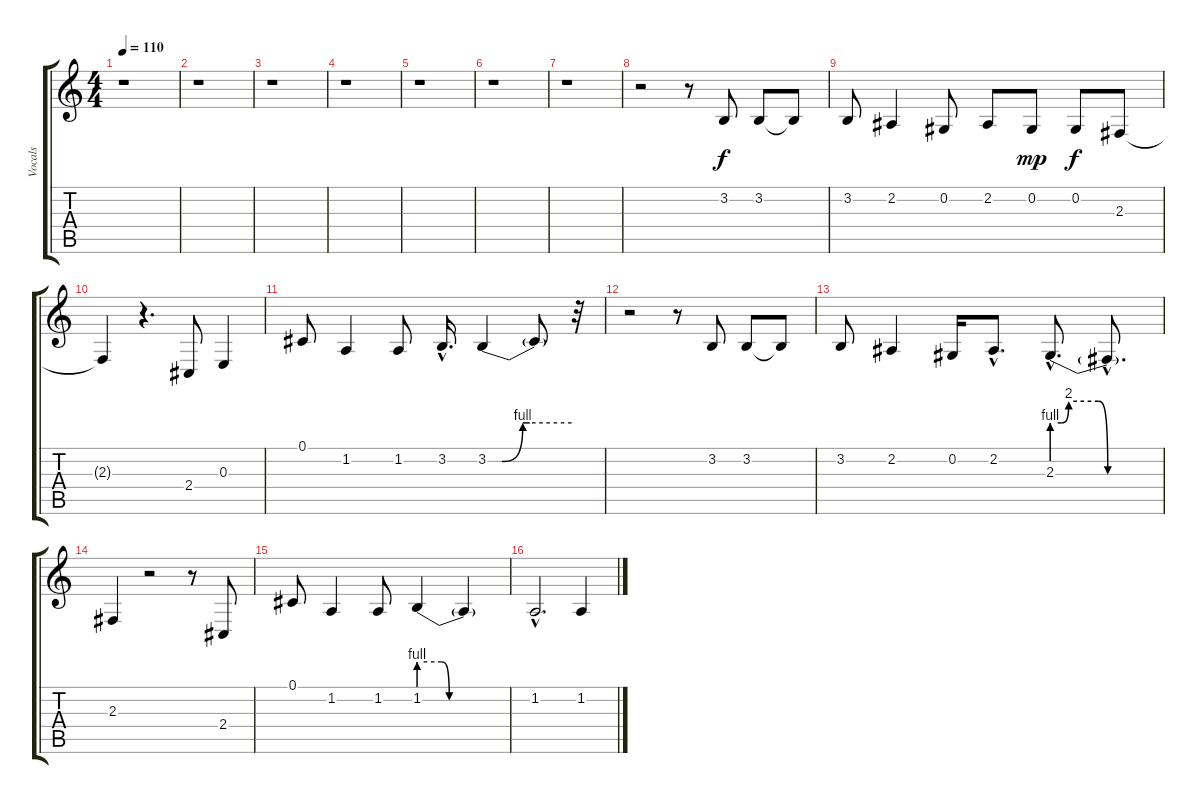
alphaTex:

\track ("Vocals" "Vocals") {instrument lead2sawtooth}
\staff {score tabs}
\tuning (Db4 Ab3 E3 B2 Gb2 Db2) {hide}
\ts (4 4)
\tempo 110
\clef g2
\ks c
r.1{dy f} |
r.1 |
r.1 |
r.1 |
r.1 |
r.1 |
r.1 |
r.2 r.8 3.2.8 3.2.8 3.2{t}.8 |
3.2.8 2.2.4 0.2.8 2.2.8 0.2.8{dy mp} 0.2.8{dy f} 2.3.8 |
2.3{t}.4 r.4{d} 2.4.8 0.3.4 |
0.1.8 1.2.4 1.2.8 3.2{hac}.16{d} 3.2{be (custom 0 0 10 0 25 4 30 4 60 4)}.4 3.2{t}.8 r.32 |
r.2 r.8 3.2.8 3.2.8 3.2{t}.8 |
3.2.8 2.2.4 0.2.16 2.2{hac}.8{d} 2.3{be (custom 0 4 5 4 9 8 25 8 30 0 60 0) hac}.8{d} 2.3{hac t}.8{d} |
2.3.4 r.2 r.8 2.4.8 |
0.1.8 1.2.4 1.2.8 1.2{be (custom 0 4 15 4 20 0 30 0 60 0)}.4 1.2{t}.4 |
1.2{hac}.2{d} 1.2.4
